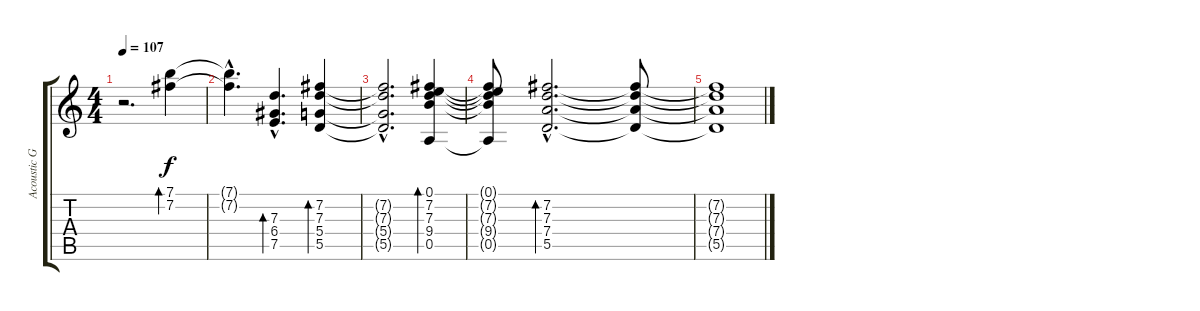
\track ("Acoustic Guitar (May)" "Acoustic G") {instrument acousticguitarsteel}
\staff {score tabs}
\tuning (E4 B3 G3 D3 A2 E2) {hide}
\ts (4 4)
\tempo 107
\clef g2
\ks c
r.2{d dy f} (7.1 7.2).4{bd 240} |
(7.1{hac t} 7.2{hac t}).4{d} (7.3{hac} 6.4{hac} 7.5{hac}).4{d bd 240} (7.2 7.3 5.4 5.5).4{bd 240} |
(7.2{hac t} 7.3{hac t} 5.4{hac t} 5.5{hac t}).2{d} (0.1 7.2 7.3 9.4 0.5).4{bd 240} |
(0.1{t} 7.2{t} 7.3{t} 9.4{t} 0.5{t}).8 (7.2{hac} 7.3{hac} 7.4{hac} 5.5{hac}).2{d bd 240} (7.2{t} 7.3{t} 7.4{t} 5.5{t}).8 |
(7.2{t} 7.3{t} 7.4{t} 5.5{t}).1
